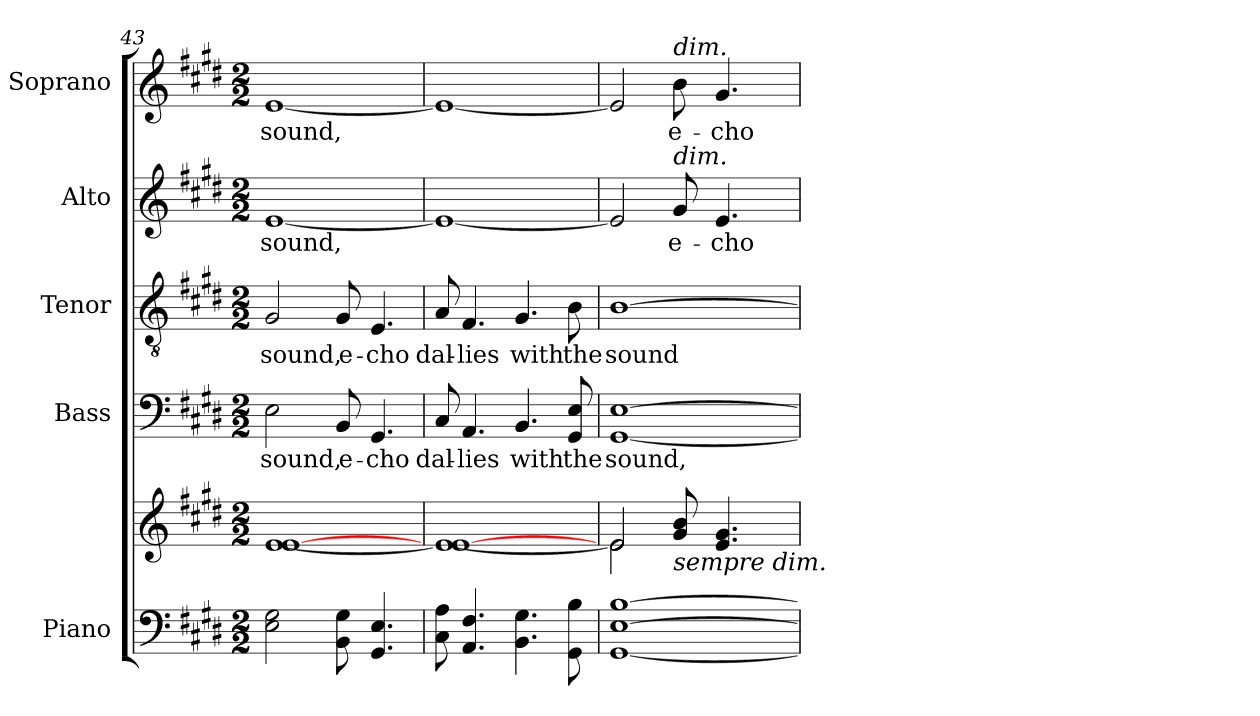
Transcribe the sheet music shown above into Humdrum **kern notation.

**kern	**kern	**kern	**text	**kern	**text	**kern	**text	**kern	**text
*part5	*part5	*part4	*part4	*part3	*part3	*part2	*part2	*part1	*part1
*staff6	*staff5	*staff4	*staff4	*staff3	*staff3	*staff2	*staff2	*staff1	*staff1
*I"Piano	*	*I"Bass	*	*I"Tenor	*	*I"Alto	*	*I"Soprano	*
*I'Pno.	*	*I'B.	*	*I'T.	*	*I'A.	*	*I'S.	*
*clefF4	*clefG2	*clefF4	*	*clefGv2	*	*clefG2	*	*clefG2	*
*	*	*	*	*ITrd7c12	*	*	*	*	*
*k[f#c#g#d#]	*k[f#c#g#d#]	*k[f#c#g#d#]	*	*k[f#c#g#d#]	*	*k[f#c#g#d#]	*	*k[f#c#g#d#]	*
*E:	*E:	*E:	*	*E:	*	*E:	*	*E:	*
*M2/2	*M2/2	*M2/2	*	*M2/2	*	*M2/2	*	*M2/2	*
=43	=43	=43	=43	=43	=43	=43	=43	=43	=43
!	!	!	!LO:LY:b:color=#000000	!	!	!	!	!	!
!	!	!	!	!	!LO:LY:b:color=#000000	!	!	!	!
!	!	!	!	!	!	!	!LO:LY:b:color=#000000	!	!
!	!	!	!	!	!	!	!	!	!LO:LY:b:color=#000000
2Ei\ 2G#i	([1ei [1ei	2Ei\	sound,	2GG#i/	sound,	[1ei	sound,	[1ei	sound,
!	!	!	!LO:LY:b:color=#000000	!	!	!	!	!	!
!	!	!	!	!	!LO:LY:b:color=#000000	!	!	!	!
8BBi\ 8G#i	.	8BBi/	e-	8GG#i/	e-	.	.	.	.
!	!	!	!LO:LY:b:color=#000000	!	!	!	!	!	!
!	!	!	!	!	!LO:LY:b:color=#000000	!	!	!	!
4.GG#i/ 4.Ei	.	4.GG#i/	-cho	4.EEi/	-cho	.	.	.	.
=44	=44	=44	=44	=44	=44	=44	=44	=44	=44
!	!	!	!LO:LY:b:color=#000000	!	!	!	!	!	!
!	!	!	!	!	!LO:LY:b:color=#000000	!	!	!	!
8C#i\ 8Ai	1ei_ [1ei	8C#i/	dal-	8AAi/	dal-	1ei_	.	1ei_	.
!	!	!	!LO:LY:b:color=#000000	!	!	!	!	!	!
!	!	!	!	!	!LO:LY:b:color=#000000	!	!	!	!
4.AAi/ 4.F#i	.	4.AAi/	-lies	4.FF#i/	-lies	.	.	.	.
!	!	!	!LO:LY:b:color=#000000	!	!	!	!	!	!
!	!	!	!	!	!LO:LY:b:color=#000000	!	!	!	!
4.BBi\ 4.G#i	.	4.BBi/	with	4.GG#i/	with	.	.	.	.
!	!	!	!LO:LY:b:color=#000000	!	!	!	!	!	!
!	!	!	!	!	!LO:LY:b:color=#000000	!	!	!	!
8GG#i\ 8Bi	.	8GG#i/ 8Ei	the	8BBi\	the	.	.	.	.
=45	=45	=45	=45	=45	=45	=45	=45	=45	=45
*	*^	*	*	*	*	*	*	*	*
!	!	!	!	!LO:LY:b:color=#000000	!	!	!	!	!	!
!	!	!	!	!	!	!LO:LY:b:color=#000000	!	!	!	!
[1GG#i [1Ei [1Bi	2ei/]	2ei\	[1GG#i [1Ei	sound,	[1BBi	sound	2ei/]	.	2ei/]	.
!	!	!	!	!	!	!	!	!LO:LY:b:color=#000000	!	!
!	!	!	!	!	!	!	!	!	!LO:TX:a:i:t=dim.	!
!	!	!	!	!	!	!	!LO:TX:a:i:t=dim.	!	!	!
!	!LO:TX:b:i:t=sempre dim.	!	!	!	!	!	!	!	!	!
!	!	!	!	!	!	!	!	!	!	!LO:LY:b:color=#000000
.	8g#i/ 8bi	2ryy	.	.	.	.	8g#i/	e-	8bi\	e-
!	!	!	!	!	!	!	!	!LO:LY:b:color=#000000	!	!
!	!	!	!	!	!	!	!	!	!	!LO:LY:b:color=#000000
.	4.ei/ 4.g#i	.	.	.	.	.	4.ei/	-cho	4.g#i/	-cho
*	*v	*v	*	*	*	*	*	*	*	*
=	=	=	=	=	=	=	=	=	=
*-	*-	*-	*-	*-	*-	*-	*-	*-	*-
